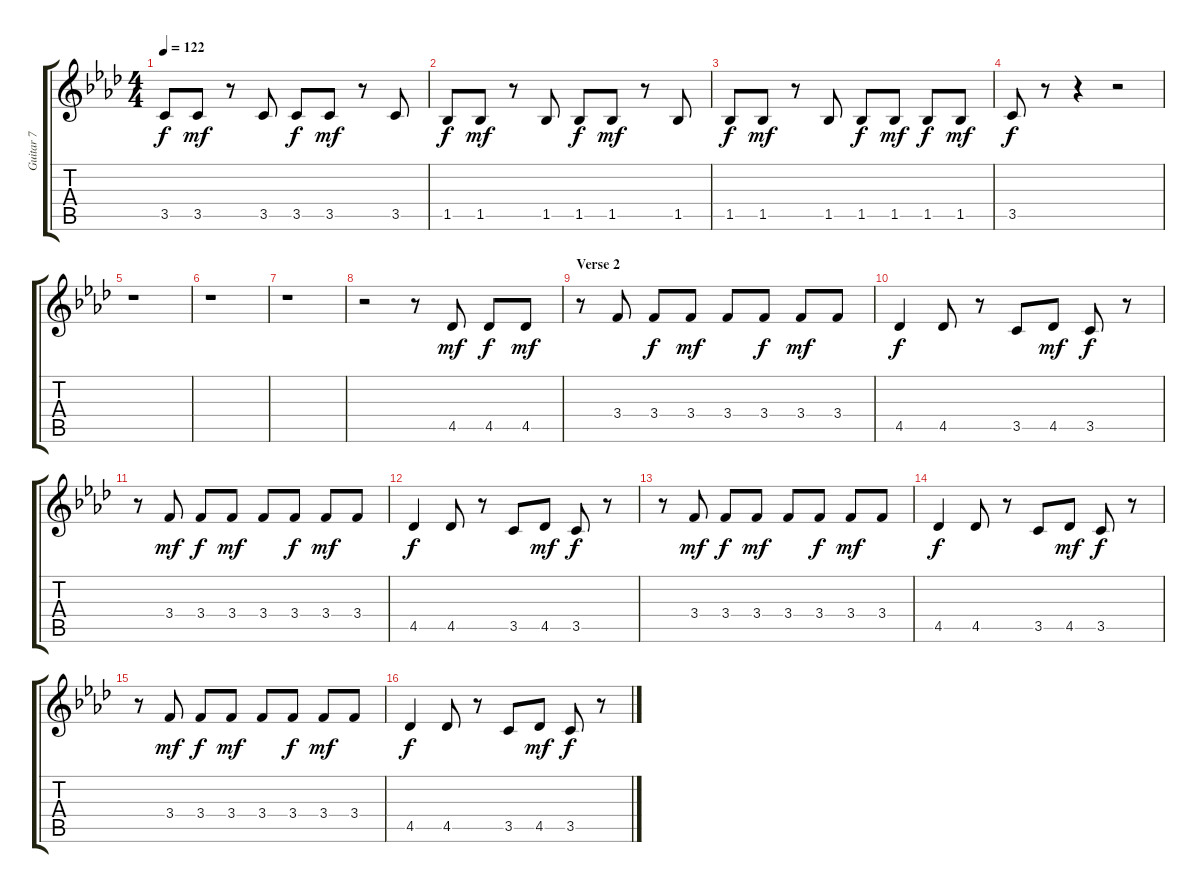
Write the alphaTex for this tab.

\track ("Guitar 7" "Guitar 7") {instrument electricguitarmuted}
\staff {score tabs}
\tuning (E4 B3 G3 D3 A2 E2) {hide}
\ts (4 4)
\tempo 122
\clef g2
\ks ab
3.5.8{dy f} 3.5.8{dy mf} r.8 3.5.8 3.5.8{dy f} 3.5.8{dy mf} r.8 3.5.8 |
1.5.8{dy f} 1.5.8{dy mf} r.8 1.5.8 1.5.8{dy f} 1.5.8{dy mf} r.8 1.5.8 |
1.5.8{dy f} 1.5.8{dy mf} r.8 1.5.8 1.5.8{dy f} 1.5.8{dy mf} 1.5.8{dy f} 1.5.8{dy mf} |
3.5.8{dy f} r.8 r.4 r.2 |
r.1 |
r.1 |
r.1 |
r.2 r.8 4.5.8{dy mf} 4.5.8{dy f} 4.5.8{dy mf} |
\section ("" "Verse 2")
r.8 3.4.8 3.4.8{dy f} 3.4.8{dy mf} 3.4.8 3.4.8{dy f} 3.4.8{dy mf} 3.4.8 |
4.5.4{dy f} 4.5.8 r.8 3.5.8 4.5.8{dy mf} 3.5.8{dy f} r.8 |
r.8 3.4.8{dy mf} 3.4.8{dy f} 3.4.8{dy mf} 3.4.8 3.4.8{dy f} 3.4.8{dy mf} 3.4.8 |
4.5.4{dy f} 4.5.8 r.8 3.5.8 4.5.8{dy mf} 3.5.8{dy f} r.8 |
r.8 3.4.8{dy mf} 3.4.8{dy f} 3.4.8{dy mf} 3.4.8 3.4.8{dy f} 3.4.8{dy mf} 3.4.8 |
4.5.4{dy f} 4.5.8 r.8 3.5.8 4.5.8{dy mf} 3.5.8{dy f} r.8 |
r.8 3.4.8{dy mf} 3.4.8{dy f} 3.4.8{dy mf} 3.4.8 3.4.8{dy f} 3.4.8{dy mf} 3.4.8 |
4.5.4{dy f} 4.5.8 r.8 3.5.8 4.5.8{dy mf} 3.5.8{dy f} r.8
